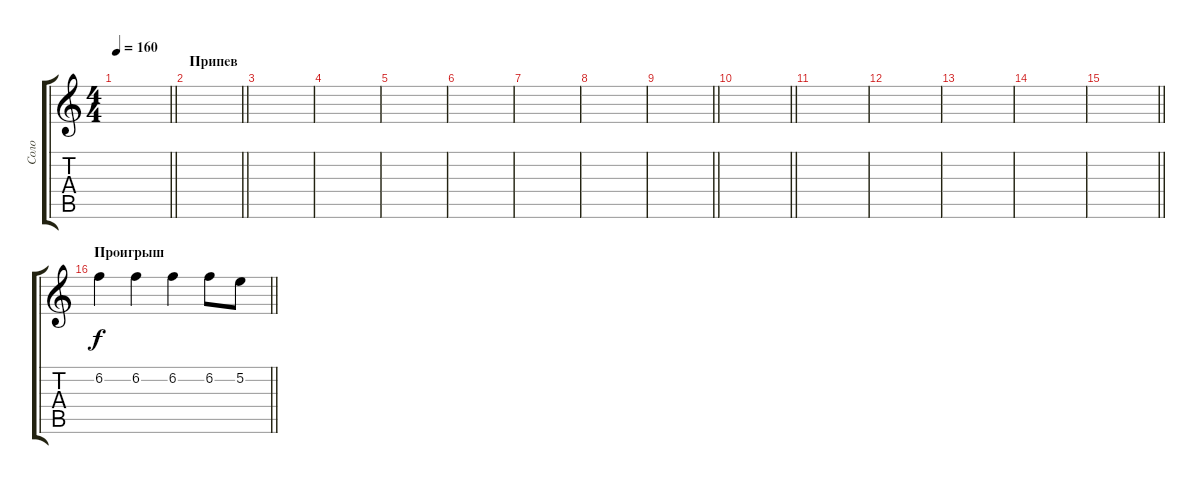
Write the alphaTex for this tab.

\track ("Соло" "Соло") {instrument distortionguitar}
\staff {score tabs}
\tuning (E4 B3 G3 D3 A2 E2) {hide}
\ts (4 4)
\tempo 160
\clef g2
\barLineRight lightlight
\ks c
|
\section ("" "Припев")
\barLineRight lightlight
|
|
|
|
|
|
|
\barLineRight lightlight
|
\section ("" " ")
\barLineRight lightlight
|
|
|
|
|
\barLineRight lightlight
|
\section ("" "Проигрыш")
\barLineRight lightlight
6.2.4 6.2.4 6.2.4 6.2.8 5.2.8
